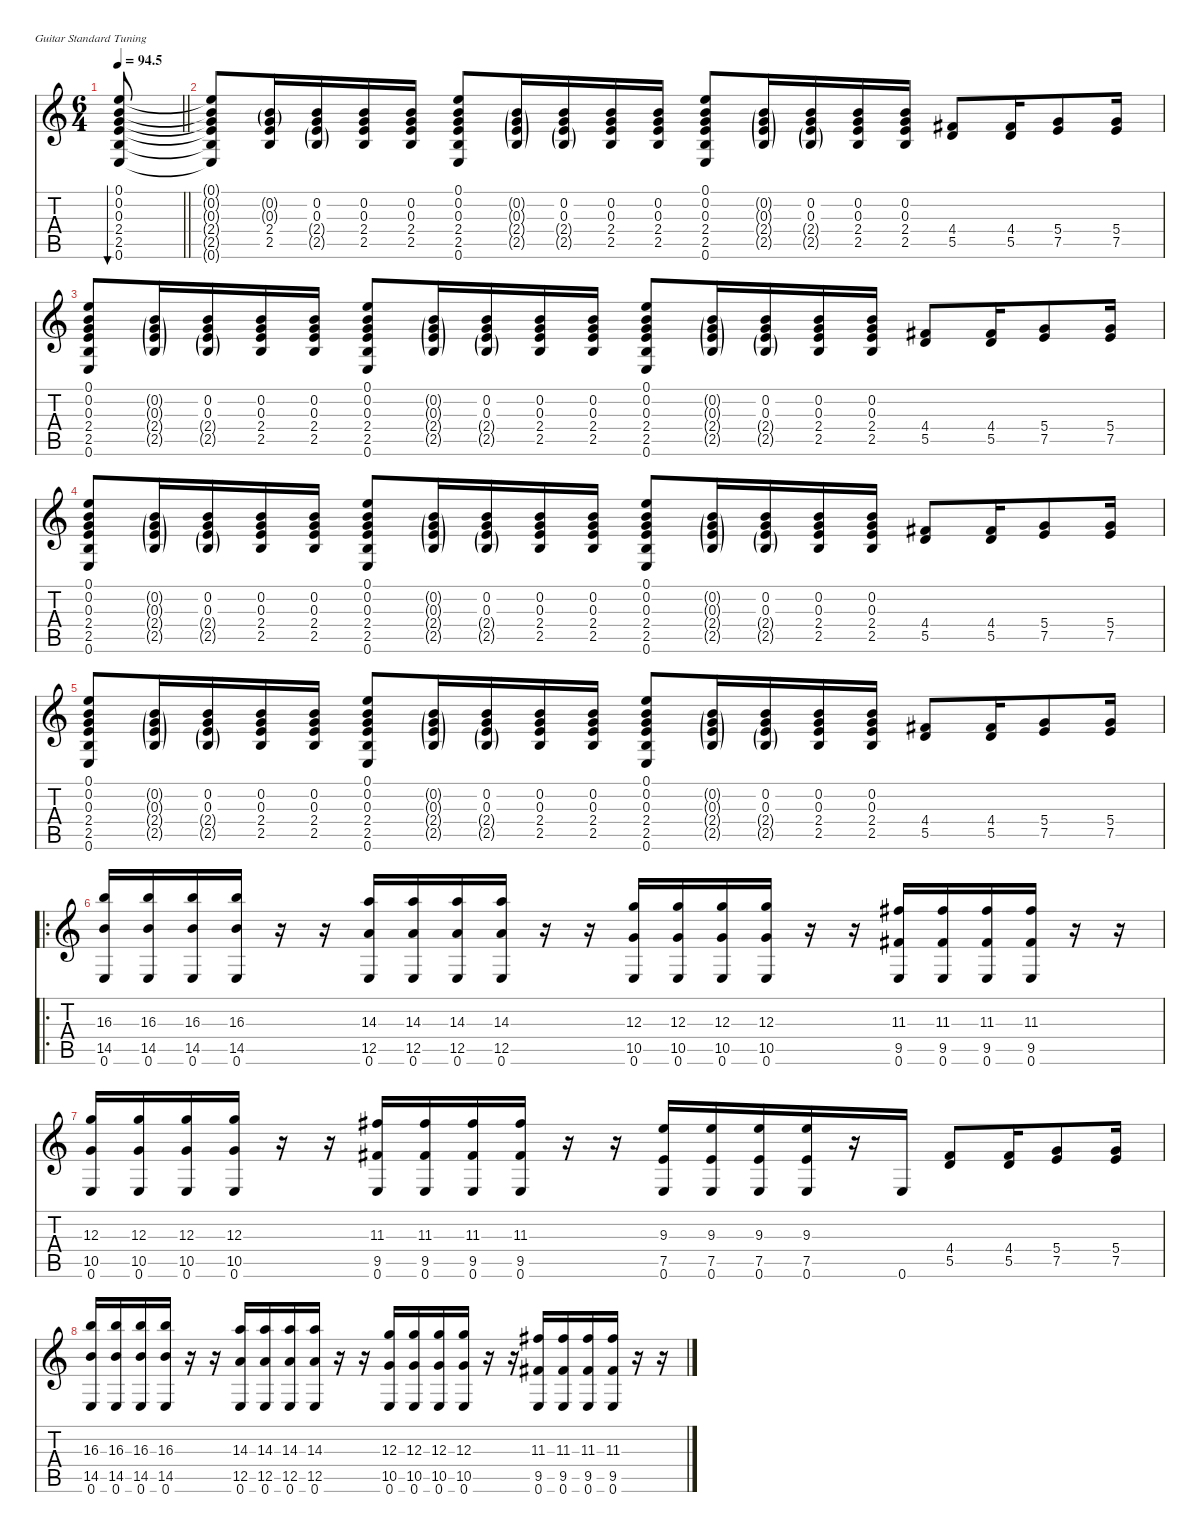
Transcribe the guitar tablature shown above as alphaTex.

\defaultSystemsLayout 4
\hideDynamics
\bracketExtendMode nobrackets
\singleTrackTrackNamePolicy hidden
\multiTrackTrackNamePolicy hidden
\firstSystemTrackNameMode fullname
\firstSystemTrackNameOrientation horizontal
\otherSystemsTrackNameOrientation horizontal
\track ("Guitar 1" "s.guit.") {defaultSystemsLayout 2 mute instrument acousticguitarsteel}
\staff {score tabs}
\tuning (E4 B3 G3 D3 A2 E2)
\ts (6 4)
\beaming (8 3 3 3 3)
\ac
\tempo
94.5
\accidentals auto
\clef g2
\ottava regular
\simile none
\barLineRight lightlight
\ks c
(0.6 2.5 2.4 0.3 0.2 0.1).8{bu 240 dy f instrument acousticguitarsteel beam Up} |
(0.1{t} 0.2{t} 0.3{t} 2.4{t} 2.5{t} 0.6{t}).8{beam Up} (0.2{g} 0.3{g} 2.4 2.5).16{beam Up} (0.2 0.3 2.4{g} 2.5{g}).16{beam Up} (0.2 0.3 2.4 2.5).16{beam Up} (0.2 0.3 2.4 2.5).16{beam Up} (0.1 0.2 0.3 2.4 2.5 0.6).8{beam Up} (0.2{g} 0.3{g} 2.4{g} 2.5{g}).16{beam Up} (0.2 0.3 2.4{g} 2.5{g}).16{beam Up} (0.2 0.3 2.4 2.5).16{beam Up} (0.2 0.3 2.4 2.5).16{beam Up} (0.1 0.2 0.3 2.4 2.5 0.6).8{beam Up} (0.2{g} 0.3{g} 2.4{g} 2.5{g}).16{beam Up} (0.2 0.3 2.4{g} 2.5{g}).16{beam Up} (0.2 0.3 2.4 2.5).16{beam Up} (0.2 0.3 2.4 2.5).16{beam Up} (4.4{acc #} 5.5).8{beam Up} (4.4{acc #} 5.5).16{beam Up} (5.4 7.5).8{beam Up} (5.4 7.5).16{beam Up} |
(0.1 0.2 0.3 2.4 2.5 0.6).8{beam Up} (0.2{g} 0.3{g} 2.4{g} 2.5{g}).16{beam Up} (0.2 0.3 2.4{g} 2.5{g}).16{beam Up} (0.2 0.3 2.4 2.5).16{beam Up} (0.2 0.3 2.4 2.5).16{beam Up} (0.1 0.2 0.3 2.4 2.5 0.6).8{beam Up} (0.2{g} 0.3{g} 2.4{g} 2.5{g}).16{beam Up} (0.2 0.3 2.4{g} 2.5{g}).16{beam Up} (0.2 0.3 2.4 2.5).16{beam Up} (0.2 0.3 2.4 2.5).16{beam Up} (0.1 0.2 0.3 2.4 2.5 0.6).8{beam Up} (0.2{g} 0.3{g} 2.4{g} 2.5{g}).16{beam Up} (0.2 0.3 2.4{g} 2.5{g}).16{beam Up} (0.2 0.3 2.4 2.5).16{beam Up} (0.2 0.3 2.4 2.5).16{beam Up} (4.4{acc #} 5.5).8{beam Up} (4.4{acc #} 5.5).16{beam Up} (5.4 7.5).8{beam Up} (5.4 7.5).16{beam Up} |
(0.1 0.2 0.3 2.4 2.5 0.6).8{beam Up} (0.2{g} 0.3{g} 2.4{g} 2.5{g}).16{beam Up} (0.2 0.3 2.4{g} 2.5{g}).16{beam Up} (0.2 0.3 2.4 2.5).16{beam Up} (0.2 0.3 2.4 2.5).16{beam Up} (0.1 0.2 0.3 2.4 2.5 0.6).8{beam Up} (0.2{g} 0.3{g} 2.4{g} 2.5{g}).16{beam Up} (0.2 0.3 2.4{g} 2.5{g}).16{beam Up} (0.2 0.3 2.4 2.5).16{beam Up} (0.2 0.3 2.4 2.5).16{beam Up} (0.1 0.2 0.3 2.4 2.5 0.6).8{beam Up} (0.2{g} 0.3{g} 2.4{g} 2.5{g}).16{beam Up} (0.2 0.3 2.4{g} 2.5{g}).16{beam Up} (0.2 0.3 2.4 2.5).16{beam Up} (0.2 0.3 2.4 2.5).16{beam Up} (4.4{acc #} 5.5).8{beam Up} (4.4{acc #} 5.5).16{beam Up} (5.4 7.5).8{beam Up} (5.4 7.5).16{beam Up} |
(0.1 0.2 0.3 2.4 2.5 0.6).8{beam Up} (0.2{g} 0.3{g} 2.4{g} 2.5{g}).16{beam Up} (0.2 0.3 2.4{g} 2.5{g}).16{beam Up} (0.2 0.3 2.4 2.5).16{beam Up} (0.2 0.3 2.4 2.5).16{beam Up} (0.1 0.2 0.3 2.4 2.5 0.6).8{beam Up} (0.2{g} 0.3{g} 2.4{g} 2.5{g}).16{beam Up} (0.2 0.3 2.4{g} 2.5{g}).16{beam Up} (0.2 0.3 2.4 2.5).16{beam Up} (0.2 0.3 2.4 2.5).16{beam Up} (0.1 0.2 0.3 2.4 2.5 0.6).8{beam Up} (0.2{g} 0.3{g} 2.4{g} 2.5{g}).16{beam Up} (0.2 0.3 2.4{g} 2.5{g}).16{beam Up} (0.2 0.3 2.4 2.5).16{beam Up} (0.2 0.3 2.4 2.5).16{beam Up} (4.4{acc #} 5.5).8{beam Up} (4.4{acc #} 5.5).16{beam Up} (5.4 7.5).8{beam Up} (5.4 7.5).16{beam Up} |
\ro
(16.3 14.5 0.6).16{beam Up} (16.3 14.5 0.6).16{beam Up} (16.3 14.5 0.6).16{beam Up} (16.3 14.5 0.6).16{beam Up} r.16{beam Up} r.16{beam Up} (14.3 12.5 0.6).16{beam Up} (14.3 12.5 0.6).16{beam Up} (14.3 12.5 0.6).16{beam Up} (14.3 12.5 0.6).16{beam Up} r.16{beam Up} r.16{beam Up} (12.3 10.5 0.6).16{beam Up} (12.3 10.5 0.6).16{beam Up} (12.3 10.5 0.6).16{beam Up} (12.3 10.5 0.6).16{beam Up} r.16{beam Up} r.16{beam Up} (11.3{acc #} 9.5{acc #} 0.6).16{beam Up} (11.3{acc #} 9.5{acc #} 0.6).16{beam Up} (11.3{acc #} 9.5{acc #} 0.6).16{beam Up} (11.3{acc #} 9.5{acc #} 0.6).16{beam Up} r.16{beam Up} r.16{beam Up} |
(12.3 10.5 0.6).16{beam Up} (12.3 10.5 0.6).16{beam Up} (12.3 10.5 0.6).16{beam Up} (12.3 10.5 0.6).16{beam Up} r.16{beam Up} r.16{beam Up} (11.3{acc #} 9.5{acc #} 0.6).16{beam Up} (11.3{acc #} 9.5{acc #} 0.6).16{beam Up} (11.3{acc #} 9.5{acc #} 0.6).16{beam Up} (11.3{acc #} 9.5{acc #} 0.6).16{beam Up} r.16{beam Up} r.16{beam Up} (9.3 7.5 0.6).16{beam Up} (9.3 7.5 0.6).16{beam Up} (9.3 7.5 0.6).16{beam Up} (9.3 7.5 0.6).16{beam Up} r.16{beam Up} 0.6.16{beam Up} (4.4{acc #} 5.5).8{beam Up} (4.4{acc #} 5.5).16{beam Up} (5.4 7.5).8{beam Up} (5.4 7.5).16{beam Up} |
(16.3 14.5 0.6).16{beam Up} (16.3 14.5 0.6).16{beam Up} (16.3 14.5 0.6).16{beam Up} (16.3 14.5 0.6).16{beam Up} r.16{beam Up} r.16{beam Up} (14.3 12.5 0.6).16{beam Up} (14.3 12.5 0.6).16{beam Up} (14.3 12.5 0.6).16{beam Up} (14.3 12.5 0.6).16{beam Up} r.16{beam Up} r.16{beam Up} (12.3 10.5 0.6).16{beam Up} (12.3 10.5 0.6).16{beam Up} (12.3 10.5 0.6).16{beam Up} (12.3 10.5 0.6).16{beam Up} r.16{beam Up} r.16{beam Up} (11.3{acc #} 9.5{acc #} 0.6).16{beam Up} (11.3{acc #} 9.5{acc #} 0.6).16{beam Up} (11.3{acc #} 9.5{acc #} 0.6).16{beam Up} (11.3{acc #} 9.5{acc #} 0.6).16{beam Up} r.16{beam Up} r.16{beam Up}
